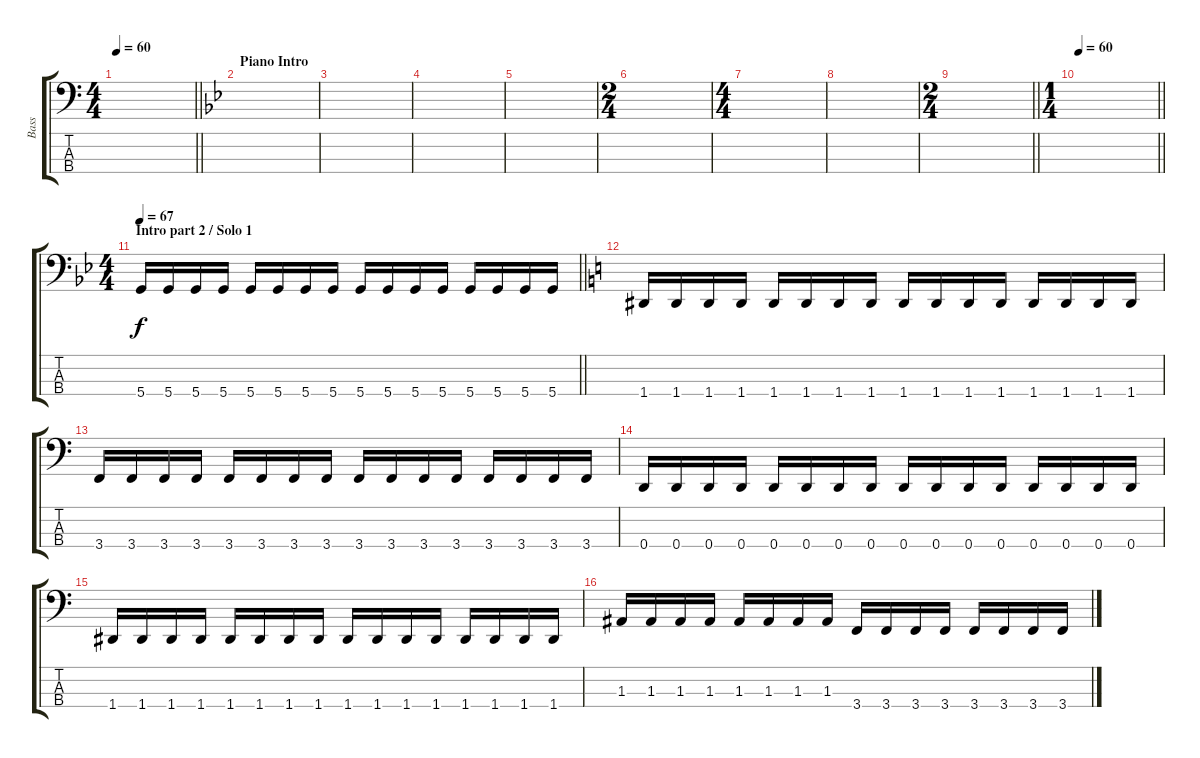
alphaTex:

\track ("Bass" "Bass") {instrument electricbassfinger}
\staff {score tabs}
\tuning (G2 D2 A1 D1) {hide}
\ts (4 4)
\tempo 60
\clef f4
\barLineRight lightlight
\ks c
|
\section ("" "Piano Intro")
\ks bb
|
|
|
|
\ts (2 4)
|
\ts (4 4)
|
|
\ts (2 4)
\barLineRight lightlight
|
\ts (1 4)
\tempo 67
\tempo 60
\barLineRight lightlight
|
\ts (4 4)
\section ("" "Intro part 2 / Solo 1")
\tempo 67
\barLineRight lightlight
5.4.16 5.4.16 5.4.16 5.4.16 5.4.16 5.4.16 5.4.16 5.4.16 5.4.16 5.4.16 5.4.16 5.4.16 5.4.16 5.4.16 5.4.16 5.4.16 |
\ks c
1.4.16 1.4.16 1.4.16 1.4.16 1.4.16 1.4.16 1.4.16 1.4.16 1.4.16 1.4.16 1.4.16 1.4.16 1.4.16 1.4.16 1.4.16 1.4.16 |
3.4.16 3.4.16 3.4.16 3.4.16 3.4.16 3.4.16 3.4.16 3.4.16 3.4.16 3.4.16 3.4.16 3.4.16 3.4.16 3.4.16 3.4.16 3.4.16 |
0.4.16 0.4.16 0.4.16 0.4.16 0.4.16 0.4.16 0.4.16 0.4.16 0.4.16 0.4.16 0.4.16 0.4.16 0.4.16 0.4.16 0.4.16 0.4.16 |
1.4.16 1.4.16 1.4.16 1.4.16 1.4.16 1.4.16 1.4.16 1.4.16 1.4.16 1.4.16 1.4.16 1.4.16 1.4.16 1.4.16 1.4.16 1.4.16 |
1.3.16 1.3.16 1.3.16 1.3.16 1.3.16 1.3.16 1.3.16 1.3.16 3.4.16 3.4.16 3.4.16 3.4.16 3.4.16 3.4.16 3.4.16 3.4.16
